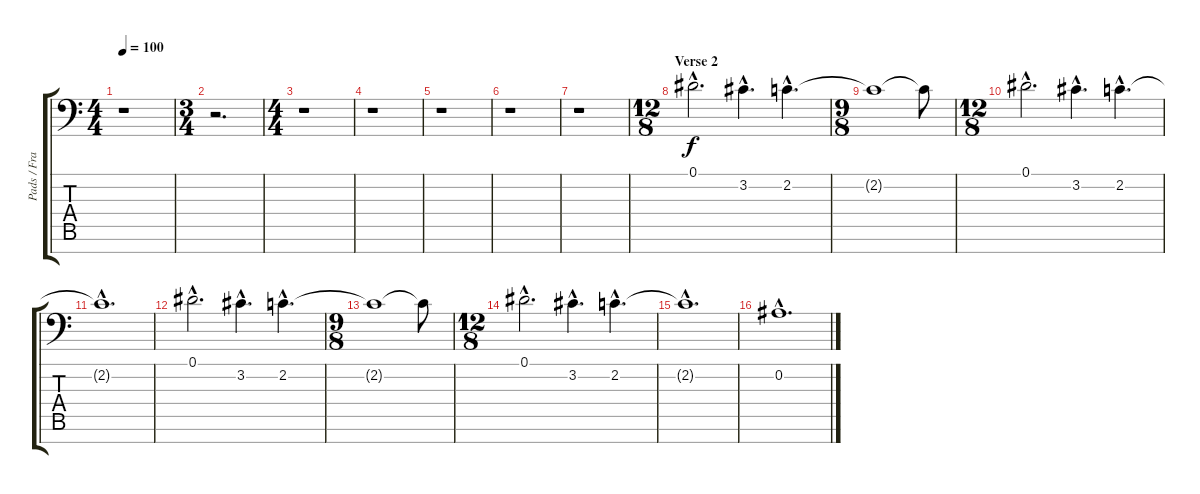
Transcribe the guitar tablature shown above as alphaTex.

\track ("Pads / Franck Delgado" "Pads / Fra") {instrument pad2warm}
\staff {score tabs}
\tuning (Eb4 Bb3 Gb3 Db3 Ab2 Eb2 Ab1) {hide}
\ts (4 4)
\tempo 100
\clef f4
\ks c
r.1{dy f} |
\ts (3 4)
r.2{d} |
\ts (4 4)
r.1 |
r.1 |
r.1 |
r.1 |
r.1 |
\ts (12 8)
\section ("" "Verse 2")
0.1{hac}.2{d} 3.2{hac}.4{d} 2.2{hac}.4{d} |
\ts (9 8)
2.2{t}.1 2.2{t}.8 |
\ts (12 8)
0.1{hac}.2{d} 3.2{hac}.4{d} 2.2{hac}.4{d} |
2.2{hac t}.1{d} |
0.1{hac}.2{d} 3.2{hac}.4{d} 2.2{hac}.4{d} |
\ts (9 8)
2.2{t}.1 2.2{t}.8 |
\ts (12 8)
0.1{hac}.2{d} 3.2{hac}.4{d} 2.2{hac}.4{d} |
2.2{hac t}.1{d} |
0.2{hac}.1{d}
